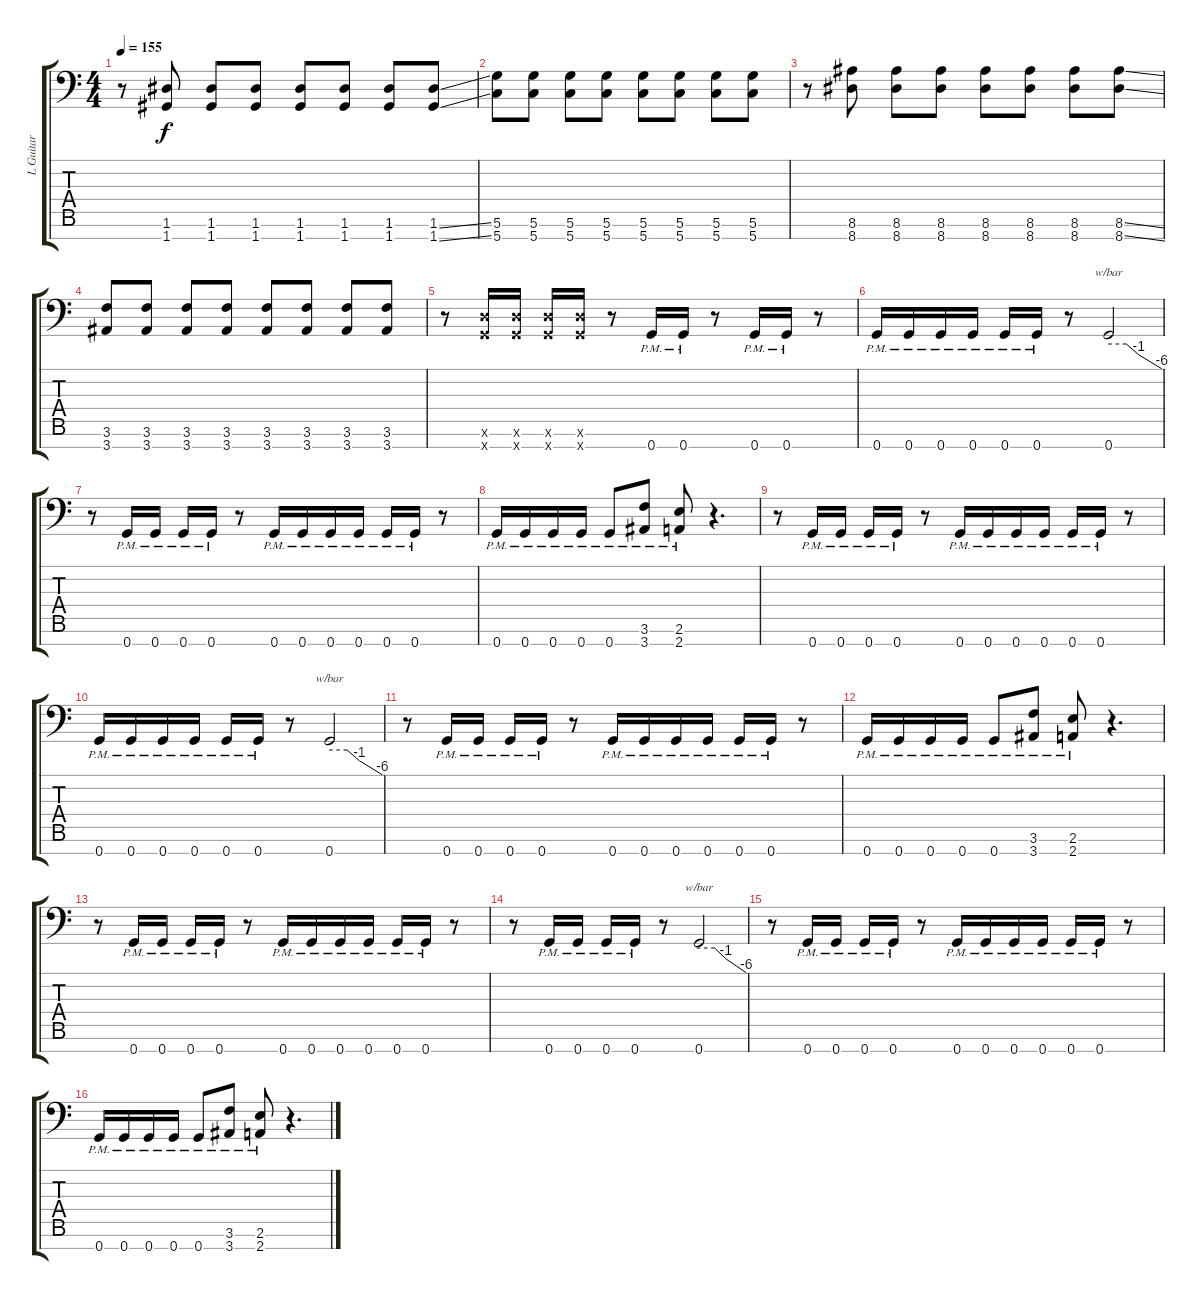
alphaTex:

\track ("L Guitar" "L Guitar") {instrument distortionguitar}
\staff {score tabs}
\tuning (D4 A3 F3 C3 G2 D2 G1) {hide}
\ts (4 4)
\tempo 155
\clef f4
\ks c
r.8{dy f} (1.6 1.7).8 (1.6 1.7).8 (1.6 1.7).8 (1.6 1.7).8 (1.6 1.7).8 (1.6 1.7).8 (1.6{ss} 1.7{ss}).8 |
(5.6 5.7).8 (5.6 5.7).8 (5.6 5.7).8 (5.6 5.7).8 (5.6 5.7).8 (5.6 5.7).8 (5.6 5.7).8 (5.6 5.7).8 |
r.8 (8.6 8.7).8 (8.6 8.7).8 (8.6 8.7).8 (8.6 8.7).8 (8.6 8.7).8 (8.6 8.7).8 (8.6{ss} 8.7{ss}).8 |
(3.6 3.7).8 (3.6 3.7).8 (3.6 3.7).8 (3.6 3.7).8 (3.6 3.7).8 (3.6 3.7).8 (3.6 3.7).8 (3.6 3.7).8 |
r.8 (0.6{x} 0.7{x}).16 (0.6{x} 0.7{x}).16 (0.6{x} 0.7{x}).16 (0.6{x} 0.7{x}).16 r.8 0.7{pm}.16 0.7{pm}.16 r.8 0.7{pm}.16 0.7{pm}.16 r.8 |
0.7{pm}.16 0.7{pm}.16 0.7{pm}.16 0.7{pm}.16 0.7{pm}.16 0.7{pm}.16 r.8 0.7.2{tbe (custom default 0 0 20 0 34 -4 60 -24)} |
r.8 0.7{pm}.16 0.7{pm}.16 0.7{pm}.16 0.7{pm}.16 r.8 0.7{pm}.16 0.7{pm}.16 0.7{pm}.16 0.7{pm}.16 0.7{pm}.16 0.7{pm}.16 r.8 |
0.7{pm}.16 0.7{pm}.16 0.7{pm}.16 0.7{pm}.16 0.7{pm}.8 (3.6{pm} 3.7{pm}).8 (2.6{pm} 2.7{pm}).8 r.4{d} |
r.8 0.7{pm}.16 0.7{pm}.16 0.7{pm}.16 0.7{pm}.16 r.8 0.7{pm}.16 0.7{pm}.16 0.7{pm}.16 0.7{pm}.16 0.7{pm}.16 0.7{pm}.16 r.8 |
0.7{pm}.16 0.7{pm}.16 0.7{pm}.16 0.7{pm}.16 0.7{pm}.16 0.7{pm}.16 r.8 0.7.2{tbe (custom default 0 0 20 0 34 -4 60 -24)} |
r.8 0.7{pm}.16 0.7{pm}.16 0.7{pm}.16 0.7{pm}.16 r.8 0.7{pm}.16 0.7{pm}.16 0.7{pm}.16 0.7{pm}.16 0.7{pm}.16 0.7{pm}.16 r.8 |
0.7{pm}.16 0.7{pm}.16 0.7{pm}.16 0.7{pm}.16 0.7{pm}.8 (3.6{pm} 3.7{pm}).8 (2.6{pm} 2.7{pm}).8 r.4{d} |
r.8 0.7{pm}.16 0.7{pm}.16 0.7{pm}.16 0.7{pm}.16 r.8 0.7{pm}.16 0.7{pm}.16 0.7{pm}.16 0.7{pm}.16 0.7{pm}.16 0.7{pm}.16 r.8 |
r.8 0.7{pm}.16 0.7{pm}.16 0.7{pm}.16 0.7{pm}.16 r.8 0.7.2{tbe (custom default 0 0 20 0 34 -4 60 -24)} |
r.8 0.7{pm}.16 0.7{pm}.16 0.7{pm}.16 0.7{pm}.16 r.8 0.7{pm}.16 0.7{pm}.16 0.7{pm}.16 0.7{pm}.16 0.7{pm}.16 0.7{pm}.16 r.8 |
0.7{pm}.16 0.7{pm}.16 0.7{pm}.16 0.7{pm}.16 0.7{pm}.8 (3.6{pm} 3.7{pm}).8 (2.6{pm} 2.7{pm}).8 r.4{d}
